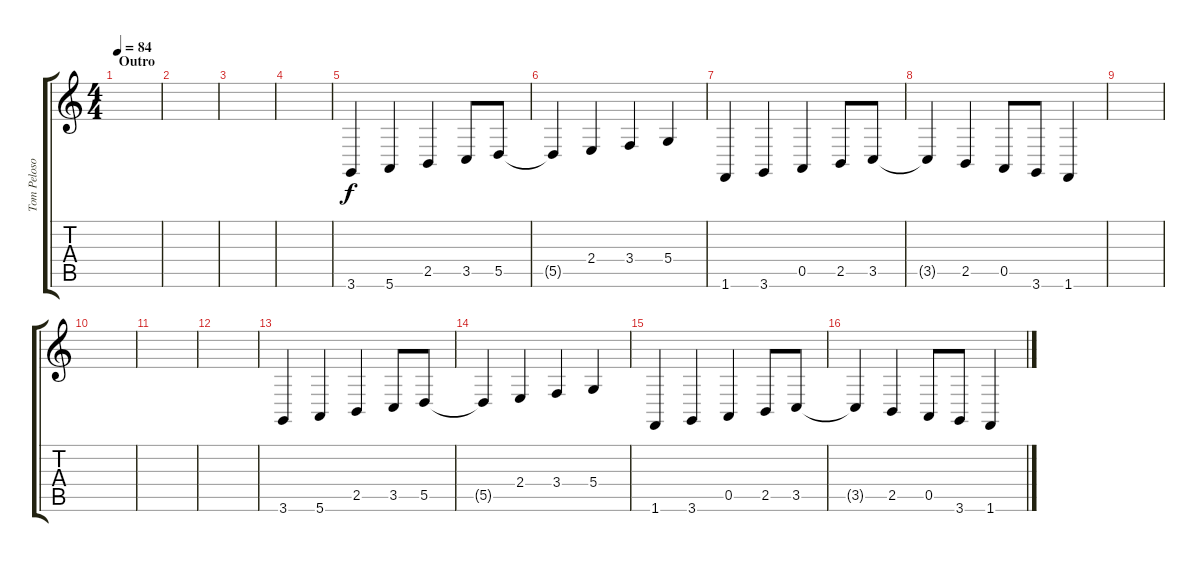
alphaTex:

\track ("Tom Peloso" "Tom Peloso") {instrument cello}
\staff {score tabs}
\tuning (E4 B3 G3 D3 A2 E2) {hide}
\ts (4 4)
\section ("" "Outro")
\tempo 84
\clef g2
\ks c
|
|
|
|
3.6.4 5.6.4 2.5.4 3.5.8 5.5.8 |
5.5{t}.4 2.4.4 3.4.4 5.4.4 |
1.6.4 3.6.4 0.5.4 2.5.8 3.5.8 |
3.5{t}.4 2.5.4 0.5.8 3.6.8 1.6.4 |
|
|
|
|
3.6.4 5.6.4 2.5.4 3.5.8 5.5.8 |
5.5{t}.4 2.4.4 3.4.4 5.4.4 |
1.6.4 3.6.4 0.5.4 2.5.8 3.5.8 |
3.5{t}.4 2.5.4 0.5.8 3.6.8 1.6.4
